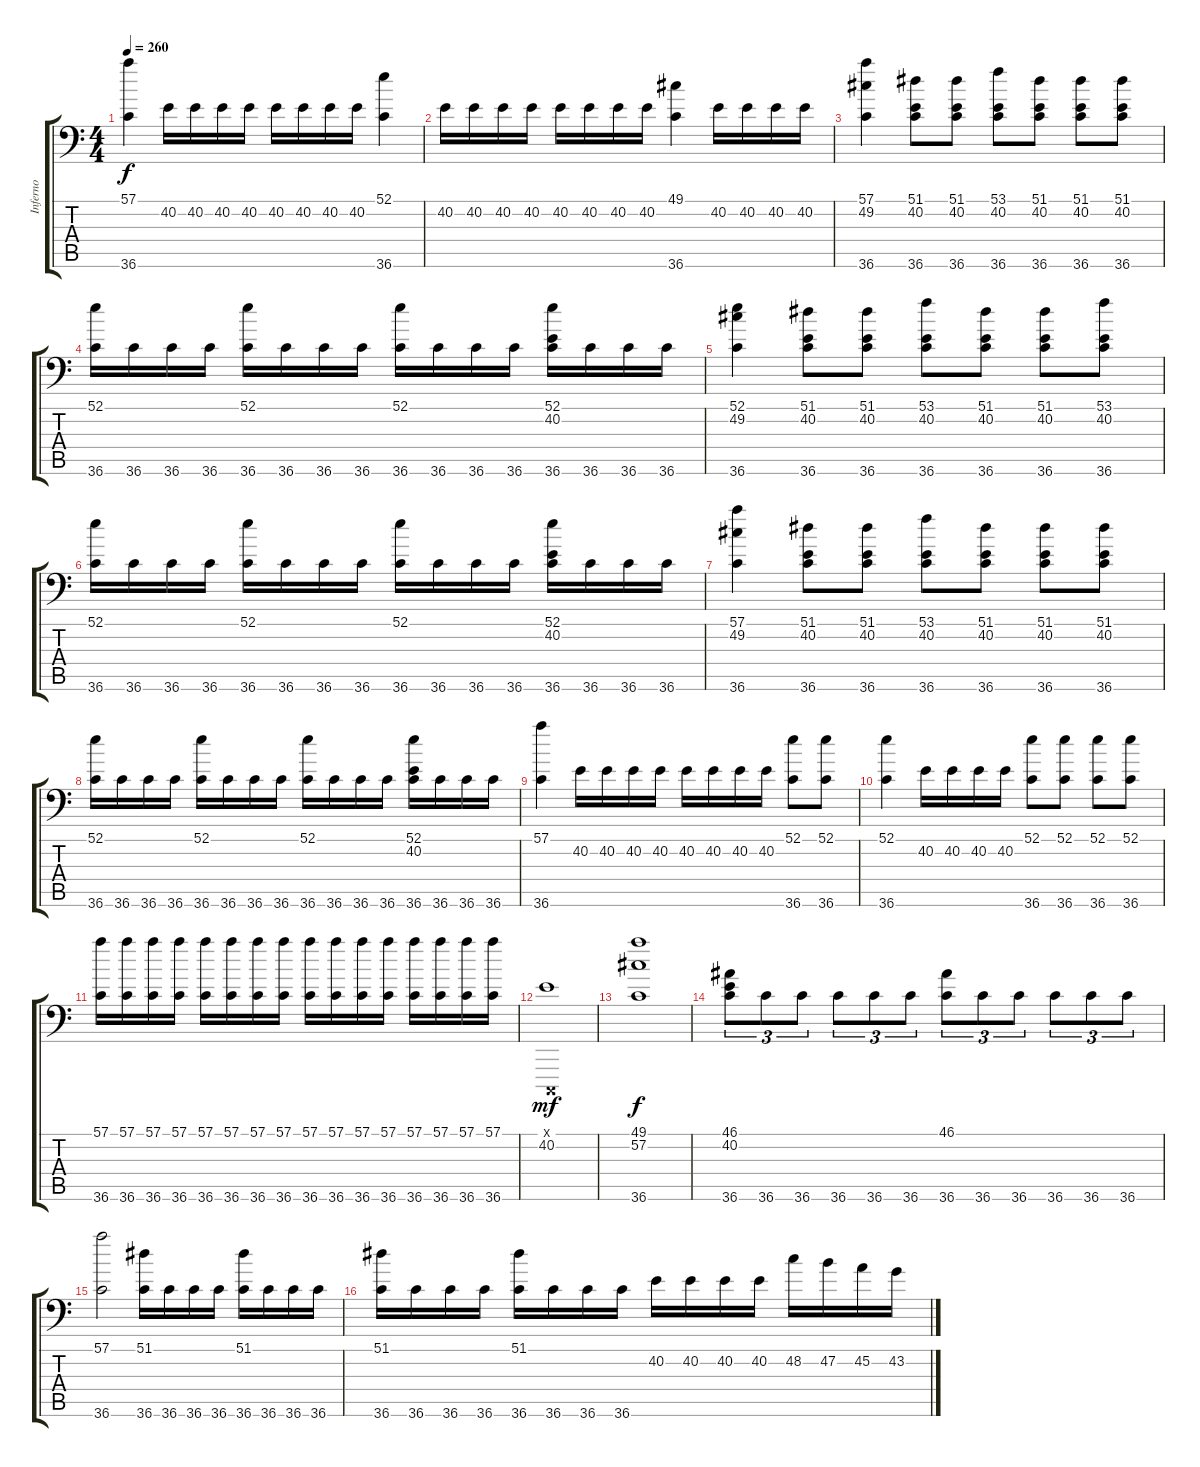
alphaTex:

\track ("Inferno" "Inferno") {instrument acousticgrandpiano}
\staff {score tabs}
\tuning (C-1 C-1 C-1 C-1 C-1 C-1) {hide}
\ts (4 4)
\tempo 260
\clef f4
\ks c
(57.1 36.6).4{dy f} 40.2.16 40.2.16 40.2.16 40.2.16 40.2.16 40.2.16 40.2.16 40.2.16 (52.1 36.6).4 |
40.2.16 40.2.16 40.2.16 40.2.16 40.2.16 40.2.16 40.2.16 40.2.16 (49.1 36.6).4 40.2.16 40.2.16 40.2.16 40.2.16 |
(57.1 49.2 36.6).4 (51.1 40.2 36.6).8 (51.1 40.2 36.6).8 (53.1 40.2 36.6).8 (51.1 40.2 36.6).8 (51.1 40.2 36.6).8 (51.1 40.2 36.6).8 |
(52.1 36.6).16 36.6.16 36.6.16 36.6.16 (52.1 36.6).16 36.6.16 36.6.16 36.6.16 (52.1 36.6).16 36.6.16 36.6.16 36.6.16 (52.1 40.2 36.6).16 36.6.16 36.6.16 36.6.16 |
(52.1 49.2 36.6).4 (51.1 40.2 36.6).8 (51.1 40.2 36.6).8 (53.1 40.2 36.6).8 (51.1 40.2 36.6).8 (51.1 40.2 36.6).8 (53.1 40.2 36.6).8 |
(52.1 36.6).16 36.6.16 36.6.16 36.6.16 (52.1 36.6).16 36.6.16 36.6.16 36.6.16 (52.1 36.6).16 36.6.16 36.6.16 36.6.16 (52.1 40.2 36.6).16 36.6.16 36.6.16 36.6.16 |
(57.1 49.2 36.6).4 (51.1 40.2 36.6).8 (51.1 40.2 36.6).8 (53.1 40.2 36.6).8 (51.1 40.2 36.6).8 (51.1 40.2 36.6).8 (51.1 40.2 36.6).8 |
(52.1 36.6).16 36.6.16 36.6.16 36.6.16 (52.1 36.6).16 36.6.16 36.6.16 36.6.16 (52.1 36.6).16 36.6.16 36.6.16 36.6.16 (52.1 40.2 36.6).16 36.6.16 36.6.16 36.6.16 |
(57.1 36.6).4 40.2.16 40.2.16 40.2.16 40.2.16 40.2.16 40.2.16 40.2.16 40.2.16 (52.1 36.6).8 (52.1 36.6).8 |
(52.1 36.6).4 40.2.16 40.2.16 40.2.16 40.2.16 (52.1 36.6).8 (52.1 36.6).8 (52.1 36.6).8 (52.1 36.6).8 |
(57.1 36.6).16 (57.1 36.6).16 (57.1 36.6).16 (57.1 36.6).16 (57.1 36.6).16 (57.1 36.6).16 (57.1 36.6).16 (57.1 36.6).16 (57.1 36.6).16 (57.1 36.6).16 (57.1 36.6).16 (57.1 36.6).16 (57.1 36.6).16 (57.1 36.6).16 (57.1 36.6).16 (57.1 36.6).16 |
(0.1{x} 40.2).1{dy mf} |
(49.1 57.2 36.6).1{dy f} |
(46.1 40.2 36.6).8{tu (3 2)} 36.6.8{tu (3 2)} 36.6.8{tu (3 2)} 36.6.8{tu (3 2)} 36.6.8{tu (3 2)} 36.6.8{tu (3 2)} (46.1 36.6).8{tu (3 2)} 36.6.8{tu (3 2)} 36.6.8{tu (3 2)} 36.6.8{tu (3 2)} 36.6.8{tu (3 2)} 36.6.8{tu (3 2)} |
(57.1 36.6).2 (51.1 36.6).16 36.6.16 36.6.16 36.6.16 (51.1 36.6).16 36.6.16 36.6.16 36.6.16 |
(51.1 36.6).16 36.6.16 36.6.16 36.6.16 (51.1 36.6).16 36.6.16 36.6.16 36.6.16 40.2.16 40.2.16 40.2.16 40.2.16 48.2.16 47.2.16 45.2.16 43.2.16
